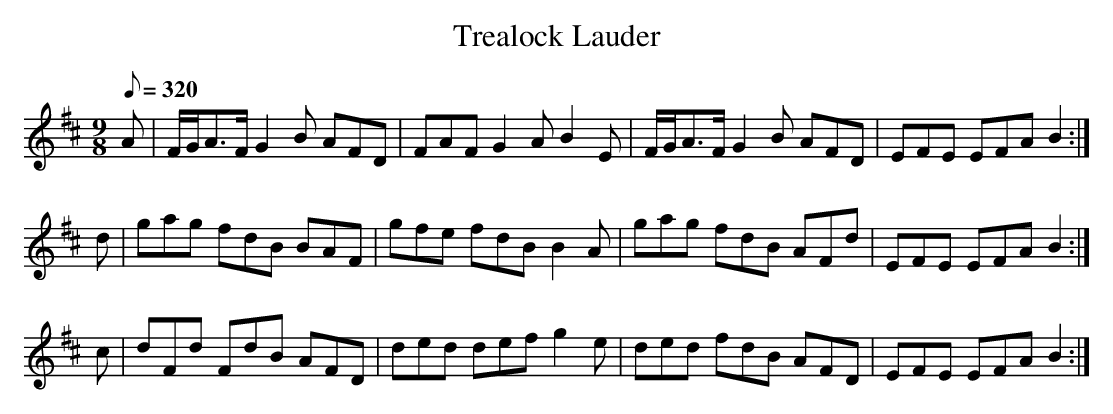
X:1
T: Trealock Lauder
M: 9/8
L: 1/8
Q: 320
K: D
A|F/G/A>F G2B AFD|FAF G2AB2E|F/G/A>F G2B AFD|EFE EFA B2 :|
d|gag fdB BAF|gfe fdB B2A|gag fdB AFd|EFE EFA B2 :|
c|dFd FdB AFD|ded def g2e|ded fdB AFD|EFE EFA B2 :|
